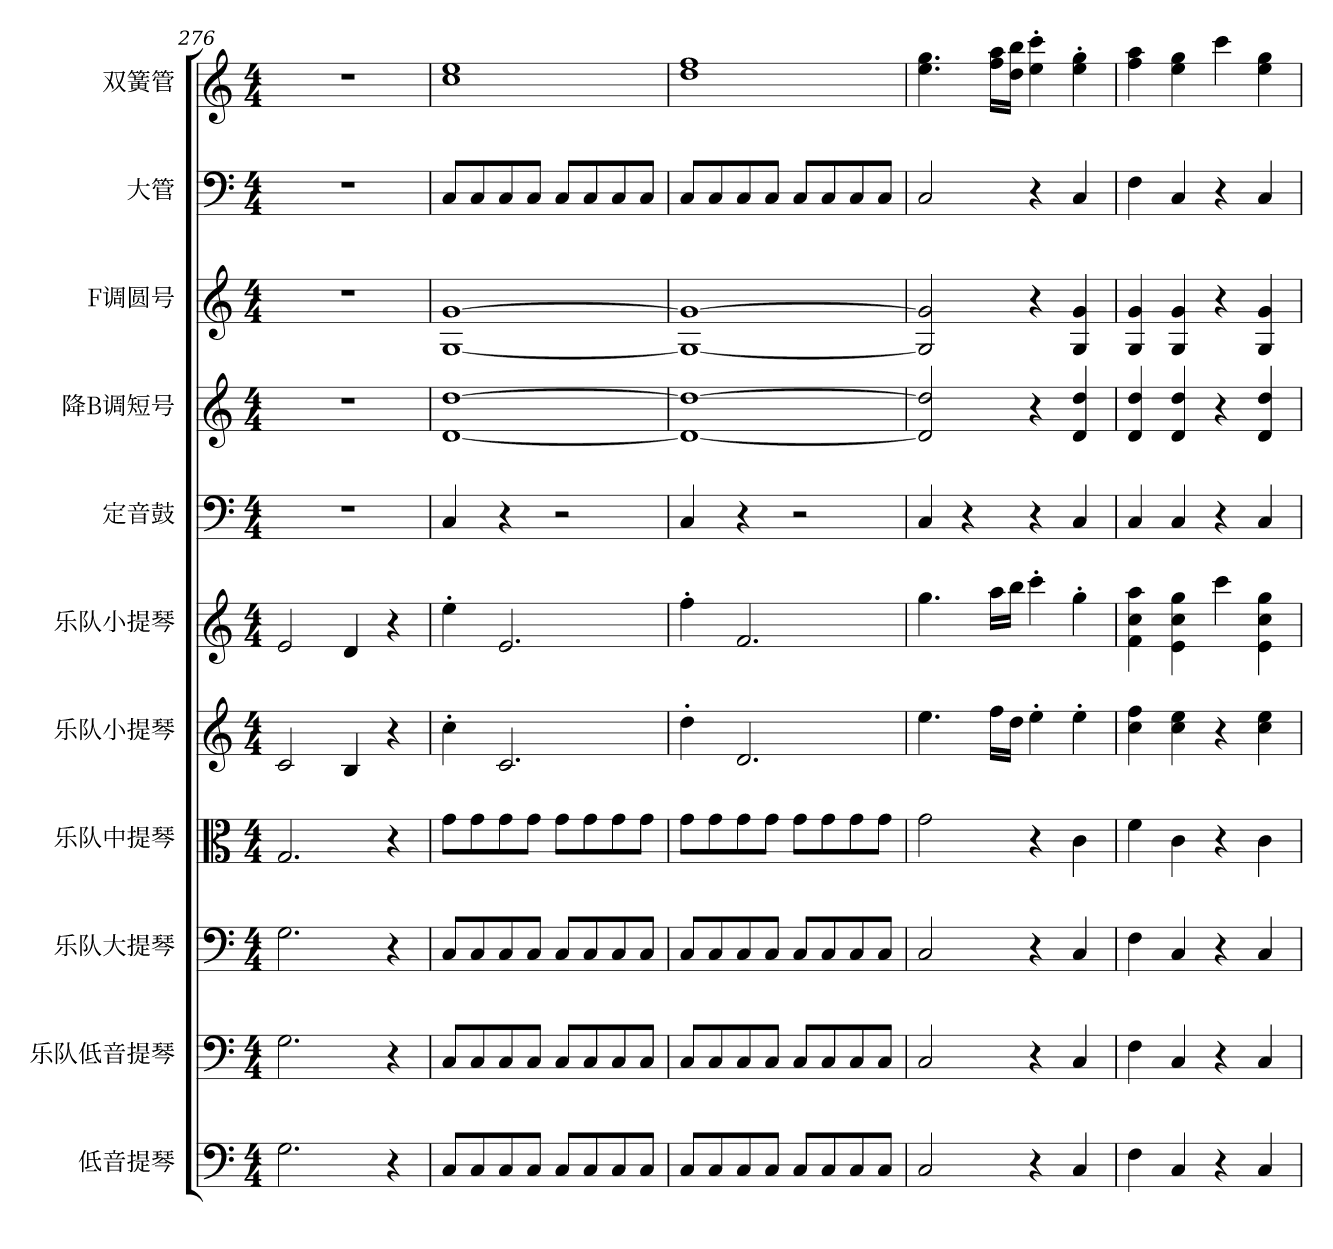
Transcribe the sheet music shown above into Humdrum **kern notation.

**kern	**kern	**kern	**kern	**kern	**kern	**kern	**kern	**kern	**kern	**kern
*part11	*part10	*part9	*part8	*part7	*part6	*part5	*part4	*part3	*part2	*part1
*staff11	*staff10	*staff9	*staff8	*staff7	*staff6	*staff5	*staff4	*staff3	*staff2	*staff1
*I"低音提琴	*I"乐队低音提琴	*I"乐队大提琴	*I"乐队中提琴	*I"乐队小提琴	*I"乐队小提琴	*I"定音鼓	*I"降B调短号	*I"F调圆号	*I"大管	*I"双簧管
*clefF4	*clefF4	*clefF4	*clefC3	*clefG2	*clefG2	*clefF4	*clefG2	*clefG2	*clefF4	*clefG2
*ITrd7c12	*ITrd7c12	*	*	*	*	*	*ITrd1c2	*ITrd4c7	*	*
*k[]	*k[]	*k[]	*k[]	*k[]	*k[]	*k[]	*k[b-e-]	*k[b-]	*k[]	*k[]
*M4/4	*M4/4	*M4/4	*M4/4	*M4/4	*M4/4	*M4/4	*M4/4	*M4/4	*M4/4	*M4/4
*MM176	*MM176	*MM176	*MM176	*MM176	*MM176	*MM176	*MM176	*MM176	*MM176	*MM176
=276	=276	=276	=276	=276	=276	=276	=276	=276	=276	=276
2.GG\	2.GG\	2.G\	2.G/	2c/	2e/	1r	1r	1r	1r	1r
.	.	.	.	4B/	4d/	.	.	.	.	.
4r	4r	4r	4r	4r	4r	.	.	.	.	.
=277	=277	=277	=277	=277	=277	=277	=277	=277	=277	=277
*	*	*	*	*	*	*	*	*	*	*MM180
8CC/L	8CC/L	8C/L	8g\L	4cc'\	4ee'\	4C/	[1c [1cc	[1C [1c	8C/L	1cc 1ee
8CC/	8CC/	8C/	8g\	.	.	.	.	.	8C/	.
8CC/	8CC/	8C/	8g\	2.c/	2.e/	4r	.	.	8C/	.
8CC/J	8CC/J	8C/J	8g\J	.	.	.	.	.	8C/J	.
8CC/L	8CC/L	8C/L	8g\L	.	.	2r	.	.	8C/L	.
8CC/	8CC/	8C/	8g\	.	.	.	.	.	8C/	.
8CC/	8CC/	8C/	8g\	.	.	.	.	.	8C/	.
8CC/J	8CC/J	8C/J	8g\J	.	.	.	.	.	8C/J	.
=278	=278	=278	=278	=278	=278	=278	=278	=278	=278	=278
8CC/L	8CC/L	8C/L	8g\L	4dd'\	4ff'\	4C/	1c_ 1cc_	1C_ 1c_	8C/L	1dd 1ff
8CC/	8CC/	8C/	8g\	.	.	.	.	.	8C/	.
8CC/	8CC/	8C/	8g\	2.d/	2.f/	4r	.	.	8C/	.
8CC/J	8CC/J	8C/J	8g\J	.	.	.	.	.	8C/J	.
8CC/L	8CC/L	8C/L	8g\L	.	.	2r	.	.	8C/L	.
8CC/	8CC/	8C/	8g\	.	.	.	.	.	8C/	.
8CC/	8CC/	8C/	8g\	.	.	.	.	.	8C/	.
8CC/J	8CC/J	8C/J	8g\J	.	.	.	.	.	8C/J	.
=279	=279	=279	=279	=279	=279	=279	=279	=279	=279	=279
2CC/	2CC/	2C/	2g\	4.ee\	4.gg\	4C/	2c/] 2cc/]	2C/] 2c/]	2C/	4.ee\ 4.gg\
.	.	.	.	.	.	4r	.	.	.	.
.	.	.	.	16ff\LL	16aa\LL	.	.	.	.	16ff\ 16aa\LL
.	.	.	.	16dd\JJ	16bb\JJ	.	.	.	.	16dd\ 16bb\JJ
4r	4r	4r	4r	4ee'\	4ccc'\	4r	4r	4r	4r	4ee\' 4ccc\'
4CC/	4CC/	4C/	4c\	4ee'\	4gg'\	4C/	4c/ 4cc/	4C/ 4c/	4C/	4ee\' 4gg\'
!!LO:PB:g=z
=280	=280	=280	=280	=280	=280	=280	=280	=280	=280	=280
4FF\	4FF\	4F\	4f\	4cc\ 4ff\	4f\ 4cc\ 4aa\	4C/	4c/ 4cc/	4C/ 4c/	4F\	4ff\ 4aa\
4CC/	4CC/	4C/	4c\	4cc\ 4ee\	4e\ 4cc\ 4gg\	4C/	4c/ 4cc/	4C/ 4c/	4C/	4ee\ 4gg\
4r	4r	4r	4r	4r	4ccc\	4r	4r	4r	4r	4ccc\
4CC/	4CC/	4C/	4c\	4cc\ 4ee\	4e\ 4cc\ 4gg\	4C/	4c/ 4cc/	4C/ 4c/	4C/	4ee\ 4gg\
=	=	=	=	=	=	=	=	=	=	=
*-	*-	*-	*-	*-	*-	*-	*-	*-	*-	*-
